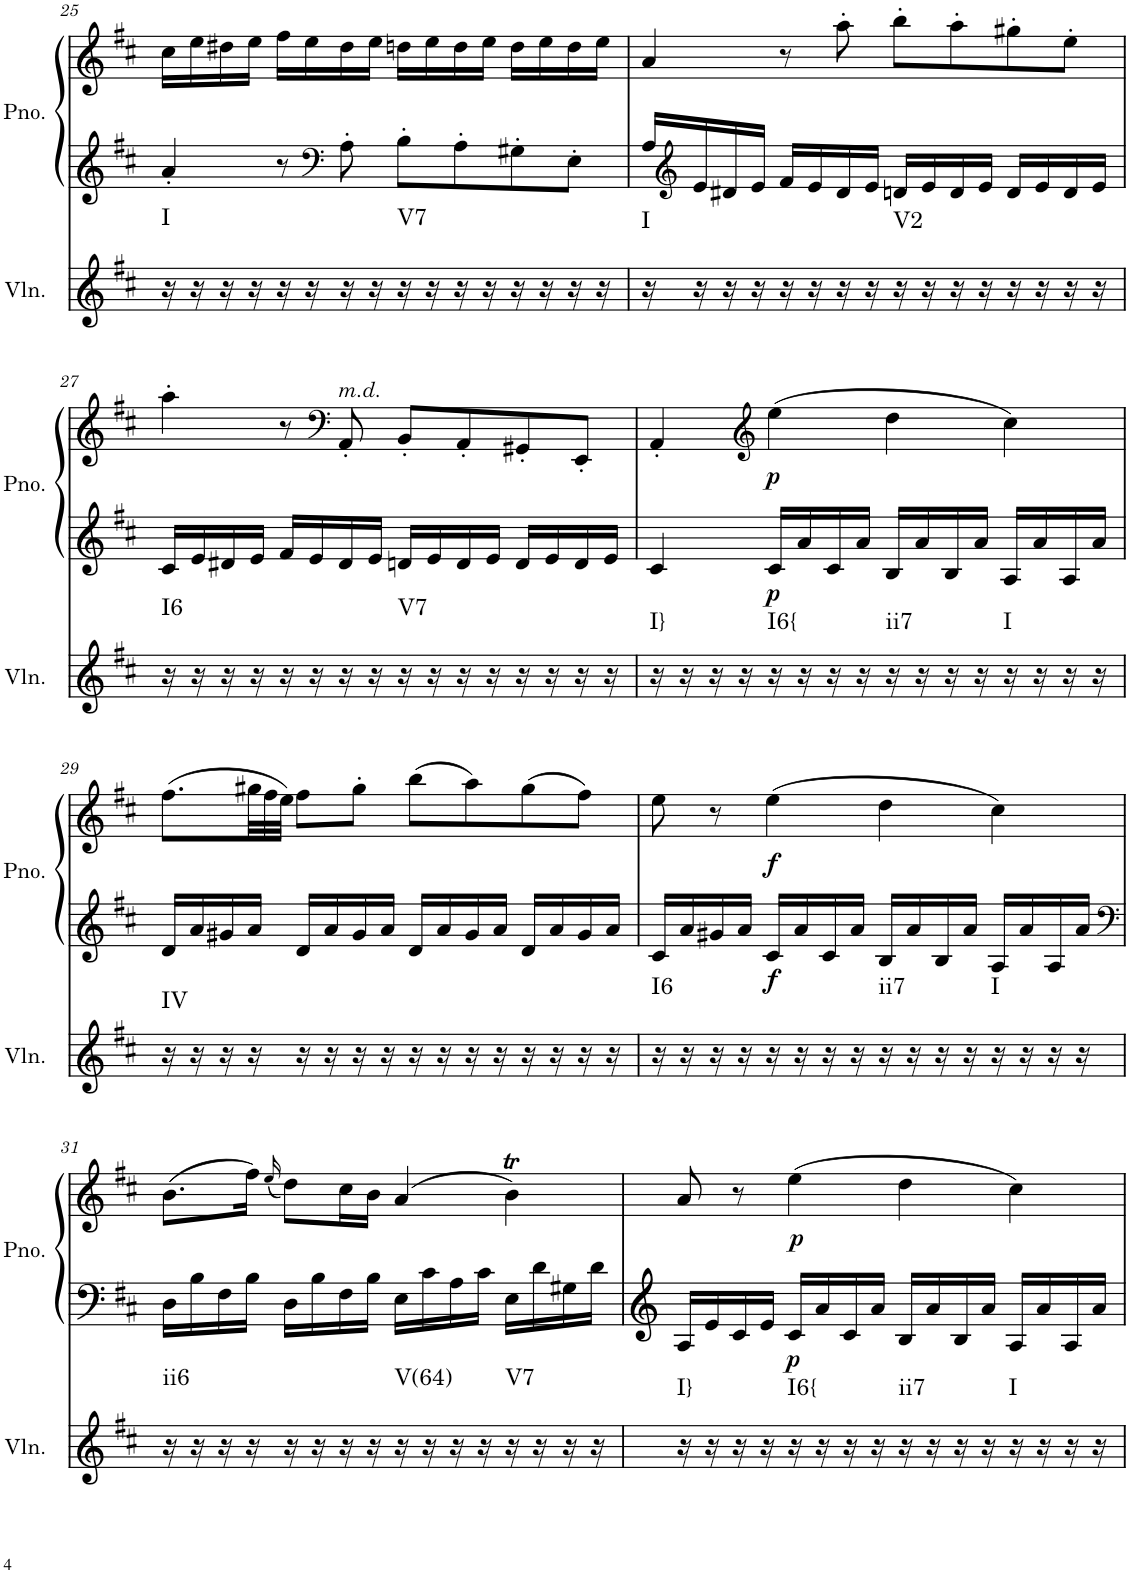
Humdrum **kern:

**kern	**harte	**kern	**kern	**dynam
*part2	*part2	*part1	*part1	*part1
*staff3	*	*staff2	*staff1	*staff1/2
*I"Violin	*	*I"Piano, Piano right	*	*
*I'Vln.	*	*I'Pno.	*	*
!!LO:PB:g=z
*clefG2	*	*clefG2	*clefG2	*
*k[f#c#]	*	*k[f#c#]	*k[f#c#]	*
*M4/4	*	*M4/4	*M4/4	*
*met(c)	*	*met(c)	*met(c)	*
=25	=25	=25	=25	=25
!	!LO:H:kt=I	!	!	!
16r	N	4a'/	16cc#\LL	.
16r	.	.	16ee\	.
16r	.	.	16dd#X\	.
16r	.	.	16ee\JJ	.
16r	.	8r	16ff#\LL	.
16r	.	.	16ee\	.
*	*	*clefF4	*	*
16r	.	8A'\	16dd#\	.
16r	.	.	16ee\JJ	.
!	!LO:H:kt=V7	!	!	!
16r	N	8B'\L	16ddn\LL	.
16r	.	.	16ee\	.
16r	.	8A'\	16dd\	.
16r	.	.	16ee\JJ	.
16r	.	8G#X'\	16dd\LL	.
16r	.	.	16ee\	.
16r	.	8E'\J	16dd\	.
16r	.	.	16ee\JJ	.
=26	=26	=26	=26	=26
!	!LO:H:kt=I	!	!	!
16r	N	16A/LL	4a/	.
*	*	*clefG2	*	*
16r	.	16e/	.	.
16r	.	16d#X/	.	.
16r	.	16e/JJ	.	.
16r	.	16f#/LL	8r	.
16r	.	16e/	.	.
16r	.	16d#/	8aa'\	.
16r	.	16e/JJ	.	.
!	!LO:H:kt=V2	!	!	!
16r	N	16dn/LL	8bb'\L	.
16r	.	16e/	.	.
16r	.	16d/	8aa'\	.
16r	.	16e/JJ	.	.
16r	.	16d/LL	8gg#X'\	.
16r	.	16e/	.	.
16r	.	16d/	8ee'\J	.
16r	.	16e/JJ	.	.
!!LO:LB:g=z
=27	=27	=27	=27	=27
!	!LO:H:kt=I6	!	!	!
16r	N	16c#/LL	4aa'\	.
16r	.	16e/	.	.
16r	.	16d#X/	.	.
16r	.	16e/JJ	.	.
16r	.	16f#/LL	8r	.
16r	.	16e/	.	.
*	*	*	*clefF4	*
!	!	!	!LO:TX:a:i:t=m.d.	!
16r	.	16d#/	8AA'/	.
16r	.	16e/JJ	.	.
!	!LO:H:kt=V7	!	!	!
16r	N	16dn/LL	8BB'/L	.
16r	.	16e/	.	.
16r	.	16d/	8AA'/	.
16r	.	16e/JJ	.	.
16r	.	16d/LL	8GG#X'/	.
16r	.	16e/	.	.
16r	.	16d/	8EE'/J	.
16r	.	16e/JJ	.	.
=28	=28	=28	=28	=28
!	!LO:H:kt=I}	!	!	!
16r	N	4c#/	4AA'/	.
16r	.	.	.	.
16r	.	.	.	.
16r	.	.	.	.
*	*	*	*clefG2	*
!	!	!	!	!LO:DY:b=2
!	!LO:H:kt=I6{	!	!	!LO:DY:n=1:b
16r	N	16c#/LL	(4ee\	p p
16r	.	16a/	.	.
16r	.	16c#/	.	.
16r	.	16a/JJ	.	.
!	!LO:H:kt=ii7	!	!	!
16r	N	16B/LL	4dd\	.
16r	.	16a/	.	.
16r	.	16B/	.	.
16r	.	16a/JJ	.	.
!	!LO:H:kt=I	!	!	!
16r	N	16A/LL	4cc#\)	.
16r	.	16a/	.	.
16r	.	16A/	.	.
16r	.	16a/JJ	.	.
!!LO:LB:g=z
=29	=29	=29	=29	=29
!	!LO:H:kt=IV	!	!	!
16r	N	16d/LL	(8.ff#\L	.
16r	.	16a/	.	.
16r	.	16g#X/	.	.
*	*	*	*Xbrackettup	*
16r	.	16a/JJ	48gg#X\LL	.
.	.	.	48ff#\	.
.	.	.	48ee\JJJ)	.
16r	.	16d/LL	8ff#\L	.
16r	.	16a/	.	.
16r	.	16g#/	8gg#'\J	.
16r	.	16a/JJ	.	.
16r	.	16d/LL	(8bb\L	.
16r	.	16a/	.	.
16r	.	16g#/	8aa\)	.
16r	.	16a/JJ	.	.
16r	.	16d/LL	(8gg#\	.
16r	.	16a/	.	.
16r	.	16g#/	8ff#\J)	.
16r	.	16a/JJ	.	.
=30	=30	=30	=30	=30
!	!LO:H:kt=I6	!	!	!
16r	N	16c#/LL	8ee\	.
16r	.	16a/	.	.
16r	.	16g#X/	8r	.
16r	.	16a/JJ	.	.
!	!	!	!	!LO:DY:b=2
!	!	!	!	!LO:DY:n=1:b
16r	.	16c#/LL	(4ee\	f f
16r	.	16a/	.	.
16r	.	16c#/	.	.
16r	.	16a/JJ	.	.
!	!LO:H:kt=ii7	!	!	!
16r	N	16B/LL	4dd\	.
16r	.	16a/	.	.
16r	.	16B/	.	.
16r	.	16a/JJ	.	.
!	!LO:H:kt=I	!	!	!
16r	N	16A/LL	4cc#\)	.
16r	.	16a/	.	.
16r	.	16A/	.	.
16r	.	16a/JJ	.	.
!!LO:LB:g=z
=31	=31	=31	=31	=31
*	*	*clefF4	*	*
!	!LO:H:kt=ii6	!	!	!
16r	N	16D\LL	(8.b\L	.
16r	.	16B\	.	.
16r	.	16F#\	.	.
16r	.	16B\JJ	16ff#\Jk)	.
.	.	.	(16qee/	.
16r	.	16D\LL	8dd\L)	.
16r	.	16B\	.	.
16r	.	16F#\	16cc#\L	.
16r	.	16B\JJ	16b\JJ	.
!	!LO:H:kt=V(64)	!	!	!
16r	N	16E\LL	(4a/	.
16r	.	16c#\	.	.
16r	.	16A\	.	.
16r	.	16c#\JJ	.	.
!	!LO:H:kt=V7	!	!	!
16r	N	16E\LL	4bT\)	.
16r	.	16d\	.	.
16r	.	16G#X\	.	.
16r	.	16d\JJ	.	.
=32	=32	=32	=32	=32
!	!LO:H:kt=I}	!	!	!
16r	N	16A/LL	8a/	.
16r	.	16e/	.	.
16r	.	16c#/	8r	.
16r	.	16e/JJ	.	.
!	!	!	!	!LO:DY:b=2
!	!LO:H:kt=I6{	!	!	!LO:DY:n=1:b
16r	N	16c#/LL	(4ee\	p p
16r	.	16a/	.	.
16r	.	16c#/	.	.
16r	.	16a/JJ	.	.
!	!LO:H:kt=ii7	!	!	!
16r	N	16B/LL	4dd\	.
16r	.	16a/	.	.
16r	.	16B/	.	.
16r	.	16a/JJ	.	.
!	!LO:H:kt=I	!	!	!
16r	N	16A/LL	4cc#\)	.
16r	.	16a/	.	.
16r	.	16A/	.	.
16r	.	16a/JJ	.	.
=	=	=	=	=
*-	*-	*-	*-	*-
